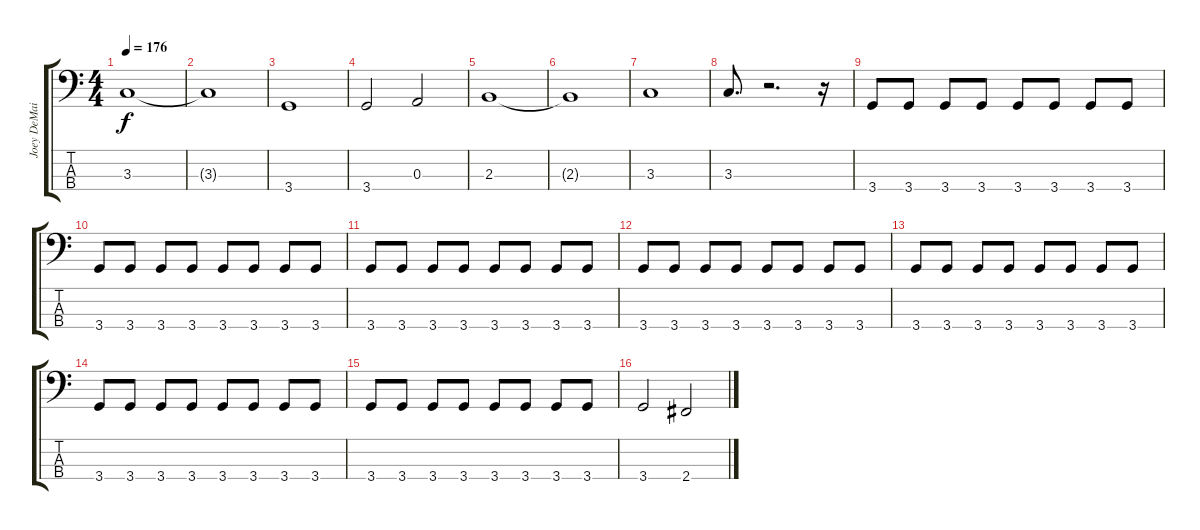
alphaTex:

\track ("Joey DeMaio" "Joey DeMai") {instrument electricbasspick}
\staff {score tabs}
\tuning (G2 D2 A1 E1) {hide}
\ts (4 4)
\tempo 176
\clef f4
\ks c
3.3.1{dy f} |
3.3{t}.1 |
3.4.1 |
3.4.2 0.3.2 |
2.3.1 |
2.3{t}.1 |
3.3.1 |
3.3.8{d} r.2{d} r.16 |
3.4.8 3.4.8 3.4.8 3.4.8 3.4.8 3.4.8 3.4.8 3.4.8 |
3.4.8 3.4.8 3.4.8 3.4.8 3.4.8 3.4.8 3.4.8 3.4.8 |
3.4.8 3.4.8 3.4.8 3.4.8 3.4.8 3.4.8 3.4.8 3.4.8 |
3.4.8 3.4.8 3.4.8 3.4.8 3.4.8 3.4.8 3.4.8 3.4.8 |
3.4.8 3.4.8 3.4.8 3.4.8 3.4.8 3.4.8 3.4.8 3.4.8 |
3.4.8 3.4.8 3.4.8 3.4.8 3.4.8 3.4.8 3.4.8 3.4.8 |
3.4.8 3.4.8 3.4.8 3.4.8 3.4.8 3.4.8 3.4.8 3.4.8 |
3.4.2 2.4.2
